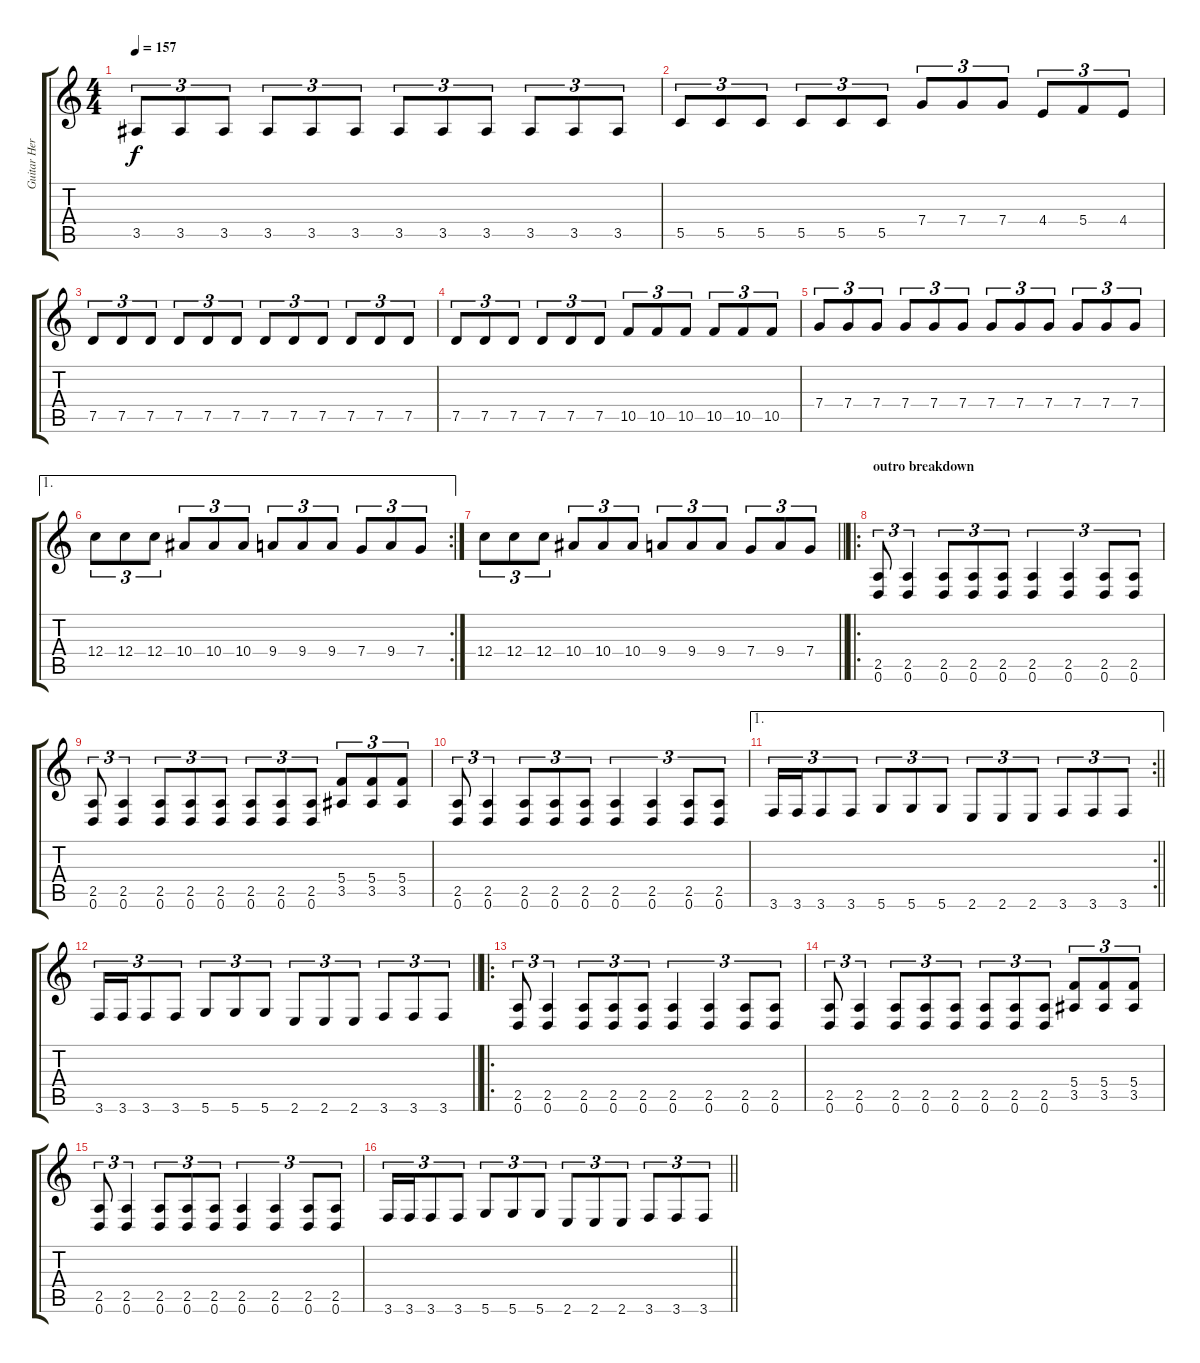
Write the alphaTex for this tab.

\track ("Guitar Hero X" "Guitar Her") {instrument distortionguitar}
\staff {score tabs}
\tuning (D4 A3 F3 C3 G2 D2) {hide}
\ts (4 4)
\tempo 157
\clef g2
\ks c
3.5.8{tu (3 2) dy f} 3.5.8{tu (3 2)} 3.5.8{tu (3 2)} 3.5.8{tu (3 2)} 3.5.8{tu (3 2)} 3.5.8{tu (3 2)} 3.5.8{tu (3 2)} 3.5.8{tu (3 2)} 3.5.8{tu (3 2)} 3.5.8{tu (3 2)} 3.5.8{tu (3 2)} 3.5.8{tu (3 2)} |
5.5.8{tu (3 2)} 5.5.8{tu (3 2)} 5.5.8{tu (3 2)} 5.5.8{tu (3 2)} 5.5.8{tu (3 2)} 5.5.8{tu (3 2)} 7.4.8{tu (3 2)} 7.4.8{tu (3 2)} 7.4.8{tu (3 2)} 4.4.8{tu (3 2)} 5.4.8{tu (3 2)} 4.4.8{tu (3 2)} |
7.5.8{tu (3 2)} 7.5.8{tu (3 2)} 7.5.8{tu (3 2)} 7.5.8{tu (3 2)} 7.5.8{tu (3 2)} 7.5.8{tu (3 2)} 7.5.8{tu (3 2)} 7.5.8{tu (3 2)} 7.5.8{tu (3 2)} 7.5.8{tu (3 2)} 7.5.8{tu (3 2)} 7.5.8{tu (3 2)} |
7.5.8{tu (3 2)} 7.5.8{tu (3 2)} 7.5.8{tu (3 2)} 7.5.8{tu (3 2)} 7.5.8{tu (3 2)} 7.5.8{tu (3 2)} 10.5.8{tu (3 2)} 10.5.8{tu (3 2)} 10.5.8{tu (3 2)} 10.5.8{tu (3 2)} 10.5.8{tu (3 2)} 10.5.8{tu (3 2)} |
7.4.8{tu (3 2)} 7.4.8{tu (3 2)} 7.4.8{tu (3 2)} 7.4.8{tu (3 2)} 7.4.8{tu (3 2)} 7.4.8{tu (3 2)} 7.4.8{tu (3 2)} 7.4.8{tu (3 2)} 7.4.8{tu (3 2)} 7.4.8{tu (3 2)} 7.4.8{tu (3 2)} 7.4.8{tu (3 2)} |
\ae 1
\rc 2
12.4.8{tu (3 2)} 12.4.8{tu (3 2)} 12.4.8{tu (3 2)} 10.4.8{tu (3 2)} 10.4.8{tu (3 2)} 10.4.8{tu (3 2)} 9.4.8{tu (3 2)} 9.4.8{tu (3 2)} 9.4.8{tu (3 2)} 7.4.8{tu (3 2)} 9.4.8{tu (3 2)} 7.4.8{tu (3 2)} |
\barLineRight lightlight
12.4.8{tu (3 2)} 12.4.8{tu (3 2)} 12.4.8{tu (3 2)} 10.4.8{tu (3 2)} 10.4.8{tu (3 2)} 10.4.8{tu (3 2)} 9.4.8{tu (3 2)} 9.4.8{tu (3 2)} 9.4.8{tu (3 2)} 7.4.8{tu (3 2)} 9.4.8{tu (3 2)} 7.4.8{tu (3 2)} |
\ro
\section ("" "outro breakdown")
(2.5 0.6).8{tu (3 2) balance 0} (2.5 0.6).4{tu (3 2)} (2.5 0.6).8{tu (3 2)} (2.5 0.6).8{tu (3 2)} (2.5 0.6).8{tu (3 2)} (2.5 0.6).4{tu (3 2)} (2.5 0.6).4{tu (3 2)} (2.5 0.6).8{tu (3 2)} (2.5 0.6).8{tu (3 2)} |
(2.5 0.6).8{tu (3 2)} (2.5 0.6).4{tu (3 2)} (2.5 0.6).8{tu (3 2)} (2.5 0.6).8{tu (3 2)} (2.5 0.6).8{tu (3 2)} (2.5 0.6).8{tu (3 2)} (2.5 0.6).8{tu (3 2)} (2.5 0.6).8{tu (3 2)} (5.4 3.5).8{tu (3 2)} (5.4 3.5).8{tu (3 2)} (5.4 3.5).8{tu (3 2)} |
(2.5 0.6).8{tu (3 2)} (2.5 0.6).4{tu (3 2)} (2.5 0.6).8{tu (3 2)} (2.5 0.6).8{tu (3 2)} (2.5 0.6).8{tu (3 2)} (2.5 0.6).4{tu (3 2)} (2.5 0.6).4{tu (3 2)} (2.5 0.6).8{tu (3 2)} (2.5 0.6).8{tu (3 2)} |
\ae 1
\rc 2
\barLineRight lightlight
3.6.16{tu (3 2)} 3.6.16{tu (3 2)} 3.6.8{tu (3 2)} 3.6.8{tu (3 2)} 5.6.8{tu (3 2)} 5.6.8{tu (3 2)} 5.6.8{tu (3 2)} 2.6.8{tu (3 2)} 2.6.8{tu (3 2)} 2.6.8{tu (3 2)} 3.6.8{tu (3 2)} 3.6.8{tu (3 2)} 3.6.8{tu (3 2)} |
\barLineRight lightlight
3.6.16{tu (3 2)} 3.6.16{tu (3 2)} 3.6.8{tu (3 2)} 3.6.8{tu (3 2)} 5.6.8{tu (3 2)} 5.6.8{tu (3 2)} 5.6.8{tu (3 2)} 2.6.8{tu (3 2)} 2.6.8{tu (3 2)} 2.6.8{tu (3 2)} 3.6.8{tu (3 2)} 3.6.8{tu (3 2)} 3.6.8{tu (3 2)} |
\ro
(2.5 0.6).8{tu (3 2)} (2.5 0.6).4{tu (3 2)} (2.5 0.6).8{tu (3 2)} (2.5 0.6).8{tu (3 2)} (2.5 0.6).8{tu (3 2)} (2.5 0.6).4{tu (3 2)} (2.5 0.6).4{tu (3 2)} (2.5 0.6).8{tu (3 2)} (2.5 0.6).8{tu (3 2)} |
(2.5 0.6).8{tu (3 2)} (2.5 0.6).4{tu (3 2)} (2.5 0.6).8{tu (3 2)} (2.5 0.6).8{tu (3 2)} (2.5 0.6).8{tu (3 2)} (2.5 0.6).8{tu (3 2)} (2.5 0.6).8{tu (3 2)} (2.5 0.6).8{tu (3 2)} (5.4 3.5).8{tu (3 2)} (5.4 3.5).8{tu (3 2)} (5.4 3.5).8{tu (3 2)} |
(2.5 0.6).8{tu (3 2)} (2.5 0.6).4{tu (3 2)} (2.5 0.6).8{tu (3 2)} (2.5 0.6).8{tu (3 2)} (2.5 0.6).8{tu (3 2)} (2.5 0.6).4{tu (3 2)} (2.5 0.6).4{tu (3 2)} (2.5 0.6).8{tu (3 2)} (2.5 0.6).8{tu (3 2)} |
\barLineRight lightlight
3.6.16{tu (3 2)} 3.6.16{tu (3 2)} 3.6.8{tu (3 2)} 3.6.8{tu (3 2)} 5.6.8{tu (3 2)} 5.6.8{tu (3 2)} 5.6.8{tu (3 2)} 2.6.8{tu (3 2)} 2.6.8{tu (3 2)} 2.6.8{tu (3 2)} 3.6.8{tu (3 2)} 3.6.8{tu (3 2)} 3.6.8{tu (3 2)}
